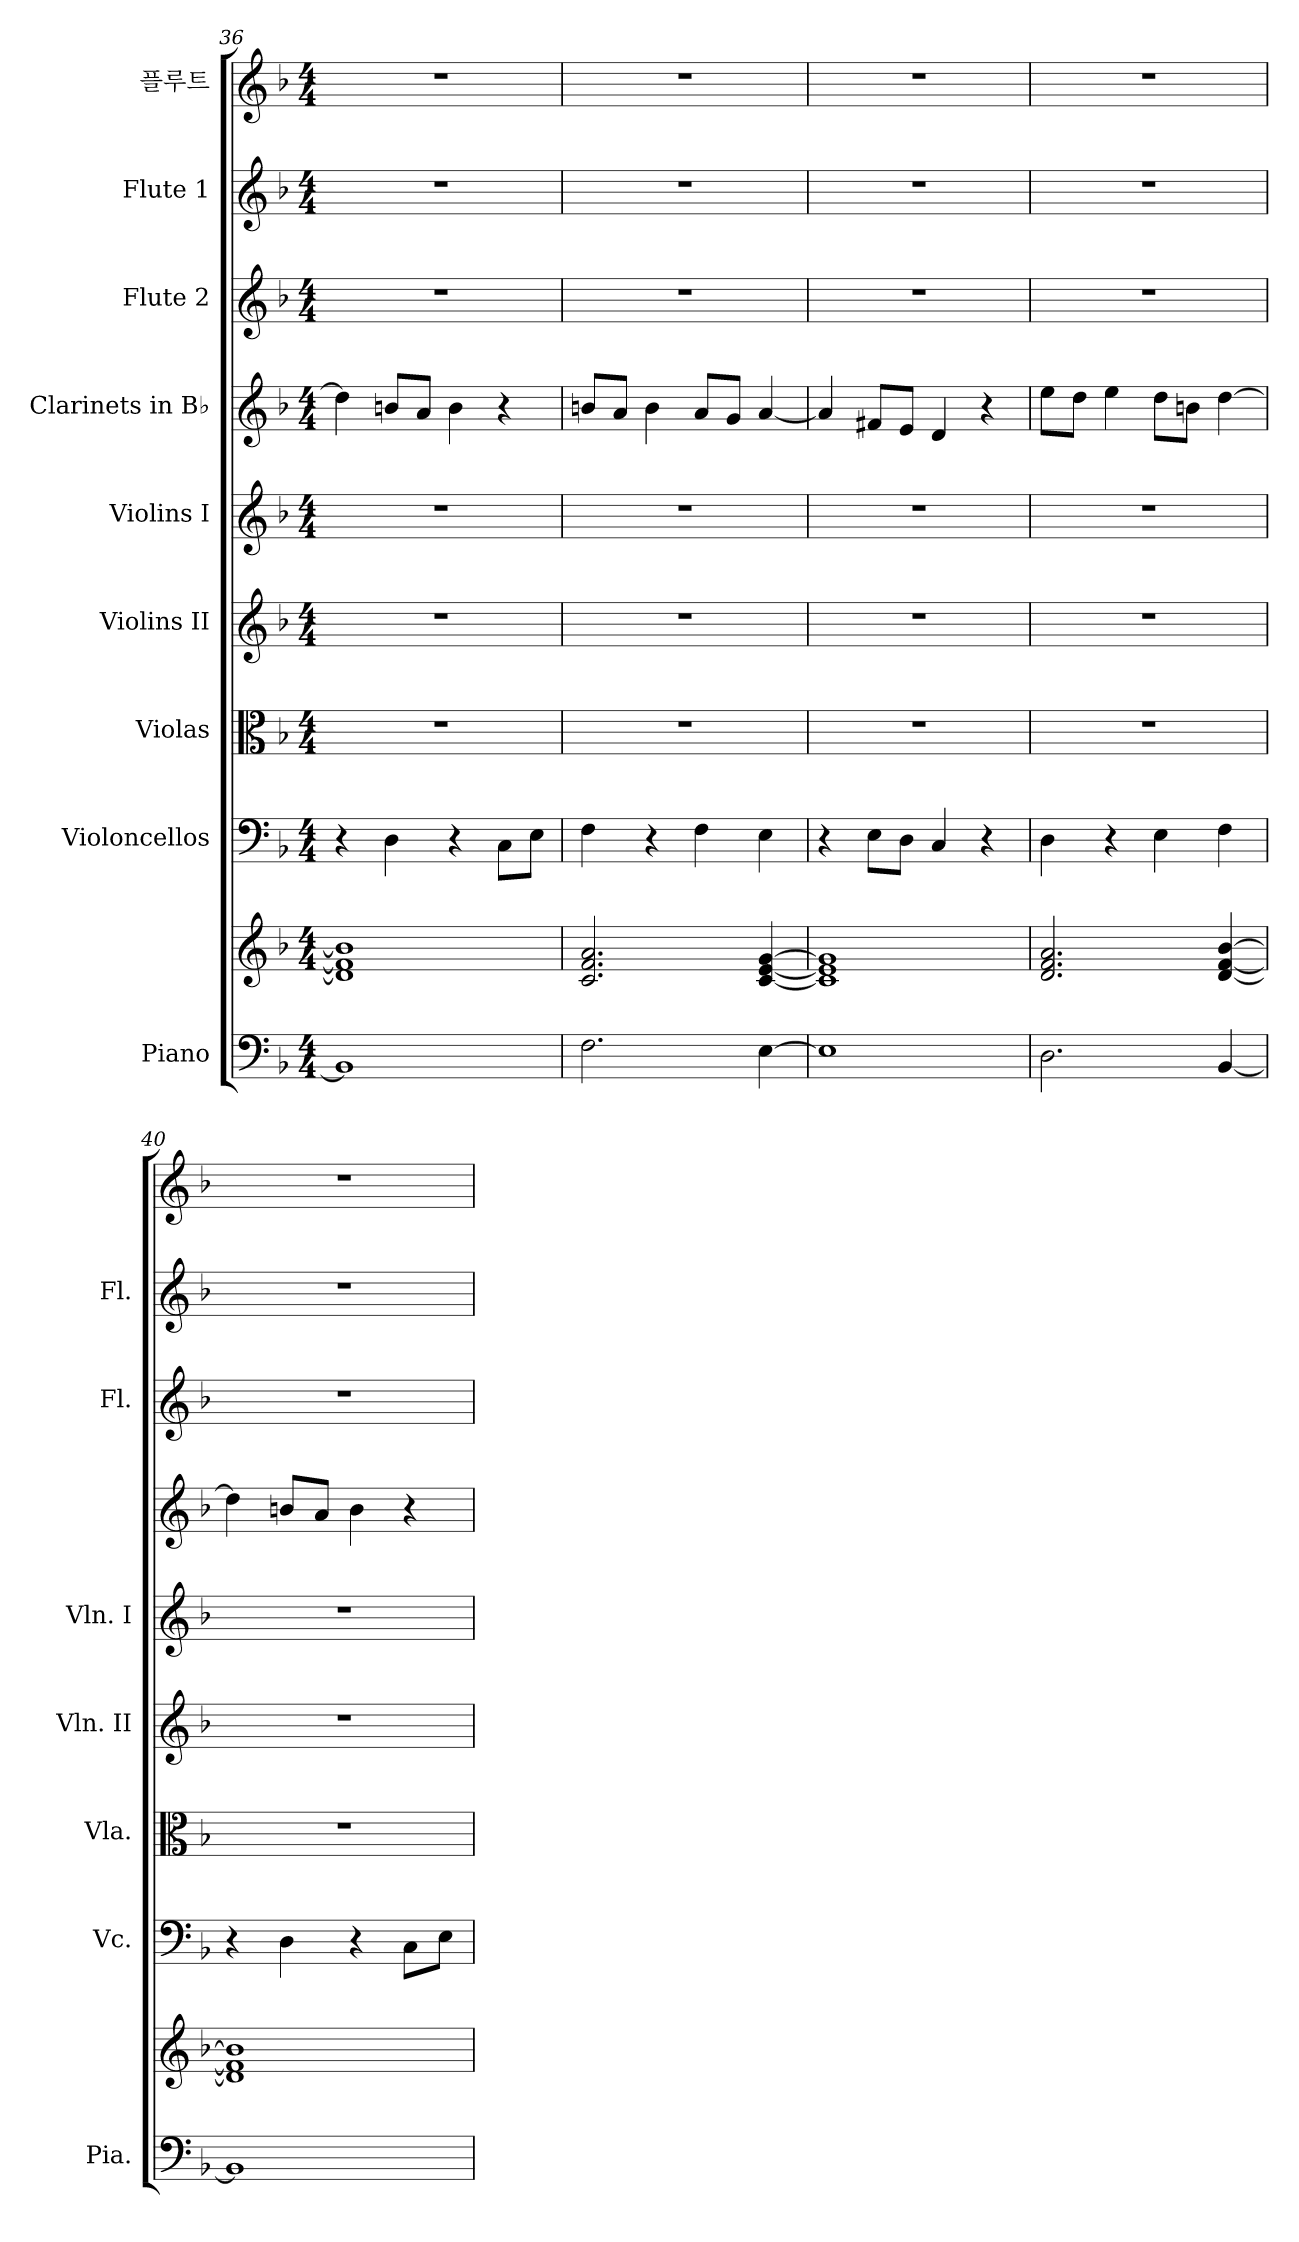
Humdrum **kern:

**kern	**kern	**kern	**kern	**kern	**kern	**kern	**kern	**kern	**kern
*part9	*part9	*part8	*part7	*part6	*part5	*part4	*part3	*part2	*part1
*staff10	*staff9	*staff8	*staff7	*staff6	*staff5	*staff4	*staff3	*staff2	*staff1
*I"Piano	*	*I"Violoncellos	*I"Violas	*I"Violins II	*I"Violins I	*I"Clarinets in B♭	*I"Flute 2	*I"Flute 1	*I"플루트
*I'Pia.	*	*I'Vc.	*I'Vla.	*I'Vln. II	*I'Vln. I	*	*I'Fl.	*I'Fl.	*
*clefF4	*clefG2	*clefF4	*clefC3	*clefG2	*clefG2	*clefG2	*clefG2	*clefG2	*clefG2
*	*	*	*	*	*	*ITrd1c2	*	*	*
*k[b-]	*k[b-]	*k[b-]	*k[b-]	*k[b-]	*k[b-]	*k[b-e-a-]	*k[b-]	*k[b-]	*k[b-]
*M4/4	*M4/4	*M4/4	*M4/4	*M4/4	*M4/4	*M4/4	*M4/4	*M4/4	*M4/4
=36	=36	=36	=36	=36	=36	=36	=36	=36	=36
1BB-]	1d] 1f] 1b-]	4r	1r	1r	1r	4cc\]	1r	1r	1r
.	.	4D\	.	.	.	8an/L	.	.	.
.	.	.	.	.	.	8g/J	.	.	.
.	.	4r	.	.	.	4a\	.	.	.
.	.	8C\L	.	.	.	4r	.	.	.
.	.	8E\J	.	.	.	.	.	.	.
=37	=37	=37	=37	=37	=37	=37	=37	=37	=37
2.F\	2.c/ 2.f/ 2.a/	4F\	1r	1r	1r	8an/L	1r	1r	1r
.	.	.	.	.	.	8g/J	.	.	.
.	.	4r	.	.	.	4a\	.	.	.
.	.	4F\	.	.	.	8g/L	.	.	.
.	.	.	.	.	.	8f/J	.	.	.
[4E\	[4c/ [4e/ [4g/	4E\	.	.	.	[4g/	.	.	.
!!LO:PB:g=z
=38	=38	=38	=38	=38	=38	=38	=38	=38	=38
1E]	1c] 1e] 1g]	4r	1r	1r	1r	4g/]	1r	1r	1r
.	.	8E\L	.	.	.	8en/L	.	.	.
.	.	8D\J	.	.	.	8d/J	.	.	.
.	.	4C/	.	.	.	4c/	.	.	.
.	.	4r	.	.	.	4r	.	.	.
=39	=39	=39	=39	=39	=39	=39	=39	=39	=39
2.D\	2.d/ 2.f/ 2.a/	4D\	1r	1r	1r	8dd\L	1r	1r	1r
.	.	.	.	.	.	8cc\J	.	.	.
.	.	4r	.	.	.	4dd\	.	.	.
.	.	4E\	.	.	.	8cc\L	.	.	.
.	.	.	.	.	.	8an\J	.	.	.
[4BB-/	[4d/ [4f/ [4b-/	4F\	.	.	.	[4cc\	.	.	.
=40	=40	=40	=40	=40	=40	=40	=40	=40	=40
1BB-]	1d] 1f] 1b-]	4r	1r	1r	1r	4cc\]	1r	1r	1r
.	.	4D\	.	.	.	8an/L	.	.	.
.	.	.	.	.	.	8g/J	.	.	.
.	.	4r	.	.	.	4a\	.	.	.
.	.	8C\L	.	.	.	4r	.	.	.
.	.	8E\J	.	.	.	.	.	.	.
=	=	=	=	=	=	=	=	=	=
*-	*-	*-	*-	*-	*-	*-	*-	*-	*-
